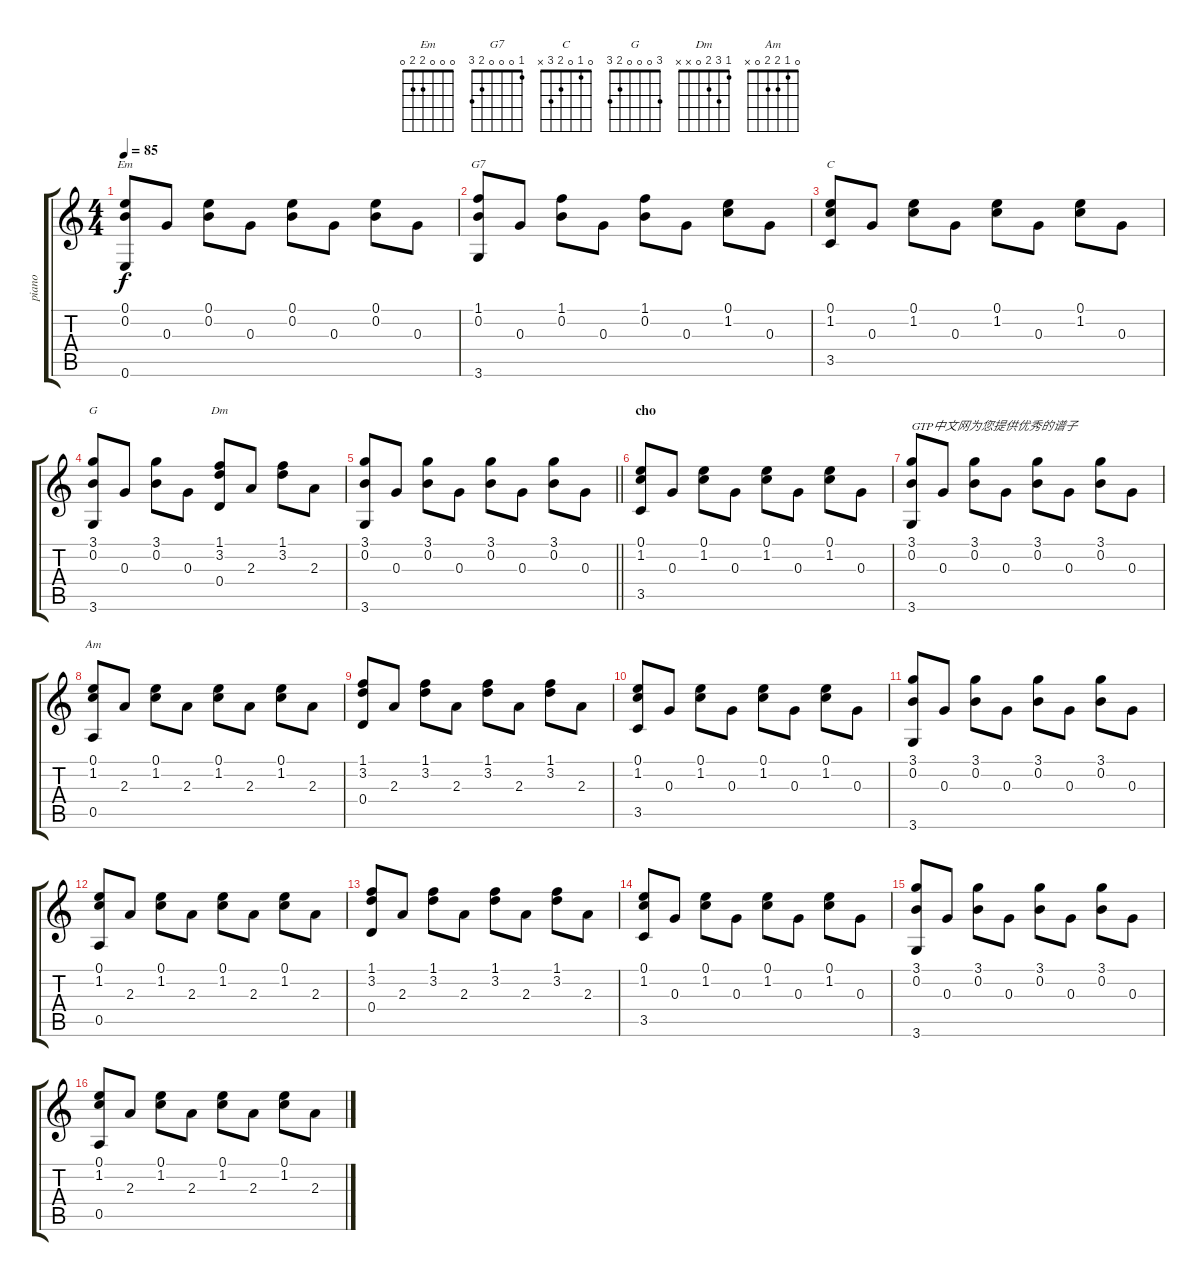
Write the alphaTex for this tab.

\track ("piano" "piano") {instrument acousticguitarsteel}
\staff {score tabs}
\tuning (E4 B3 G3 D3 A2 E2) {hide}
\chord ("Em" 0 0 0 2 2 0)
\chord ("G7" 1 0 0 0 2 3)
\chord ("C" 0 1 0 2 3 x)
\chord ("G" 3 0 0 0 2 3)
\chord ("Dm" 1 3 2 0 x x)
\chord ("Am" 0 1 2 2 0 x)
\ts (4 4)
\tempo 85
\clef g2
\ks c
(0.1 0.2 0.6).8{ch "Em" dy f} 0.3.8 (0.1 0.2).8 0.3.8 (0.1 0.2).8 0.3.8 (0.1 0.2).8 0.3.8 |
(1.1 0.2 3.6).8{ch "G7"} 0.3.8 (1.1 0.2).8 0.3.8 (1.1 0.2).8 0.3.8 (0.1 1.2).8 0.3.8 |
(0.1 1.2 3.5).8{ch "C"} 0.3.8 (0.1 1.2).8 0.3.8 (0.1 1.2).8 0.3.8 (0.1 1.2).8 0.3.8 |
(3.1 0.2 3.6).8{ch "G"} 0.3.8 (3.1 0.2).8 0.3.8 (1.1 3.2 0.4).8{ch "Dm"} 2.3.8 (1.1 3.2).8 2.3.8 |
\barLineRight lightlight
(3.1 0.2 3.6).8 0.3.8 (3.1 0.2).8 0.3.8 (3.1 0.2).8 0.3.8 (3.1 0.2).8 0.3.8 |
\section ("" "cho")
(0.1 1.2 3.5).8 0.3.8 (0.1 1.2).8 0.3.8 (0.1 1.2).8 0.3.8 (0.1 1.2).8 0.3.8 |
(3.1 0.2 3.6).8{txt "GTP中文网为您提供优秀的谱子"} 0.3.8 (3.1 0.2).8 0.3.8 (3.1 0.2).8 0.3.8 (3.1 0.2).8 0.3.8 |
(0.1 1.2 0.5).8{ch "Am"} 2.3.8 (0.1 1.2).8 2.3.8 (0.1 1.2).8 2.3.8 (0.1 1.2).8 2.3.8 |
(1.1 3.2 0.4).8 2.3.8 (1.1 3.2).8 2.3.8 (1.1 3.2).8 2.3.8 (1.1 3.2).8 2.3.8 |
(0.1 1.2 3.5).8 0.3.8 (0.1 1.2).8 0.3.8 (0.1 1.2).8 0.3.8 (0.1 1.2).8 0.3.8 |
(3.1 0.2 3.6).8 0.3.8 (3.1 0.2).8 0.3.8 (3.1 0.2).8 0.3.8 (3.1 0.2).8 0.3.8 |
(0.1 1.2 0.5).8 2.3.8 (0.1 1.2).8 2.3.8 (0.1 1.2).8 2.3.8 (0.1 1.2).8 2.3.8 |
(1.1 3.2 0.4).8 2.3.8 (1.1 3.2).8 2.3.8 (1.1 3.2).8 2.3.8 (1.1 3.2).8 2.3.8 |
(0.1 1.2 3.5).8 0.3.8 (0.1 1.2).8 0.3.8 (0.1 1.2).8 0.3.8 (0.1 1.2).8 0.3.8 |
(3.1 0.2 3.6).8 0.3.8 (3.1 0.2).8 0.3.8 (3.1 0.2).8 0.3.8 (3.1 0.2).8 0.3.8 |
(0.1 1.2 0.5).8 2.3.8 (0.1 1.2).8 2.3.8 (0.1 1.2).8 2.3.8 (0.1 1.2).8 2.3.8
